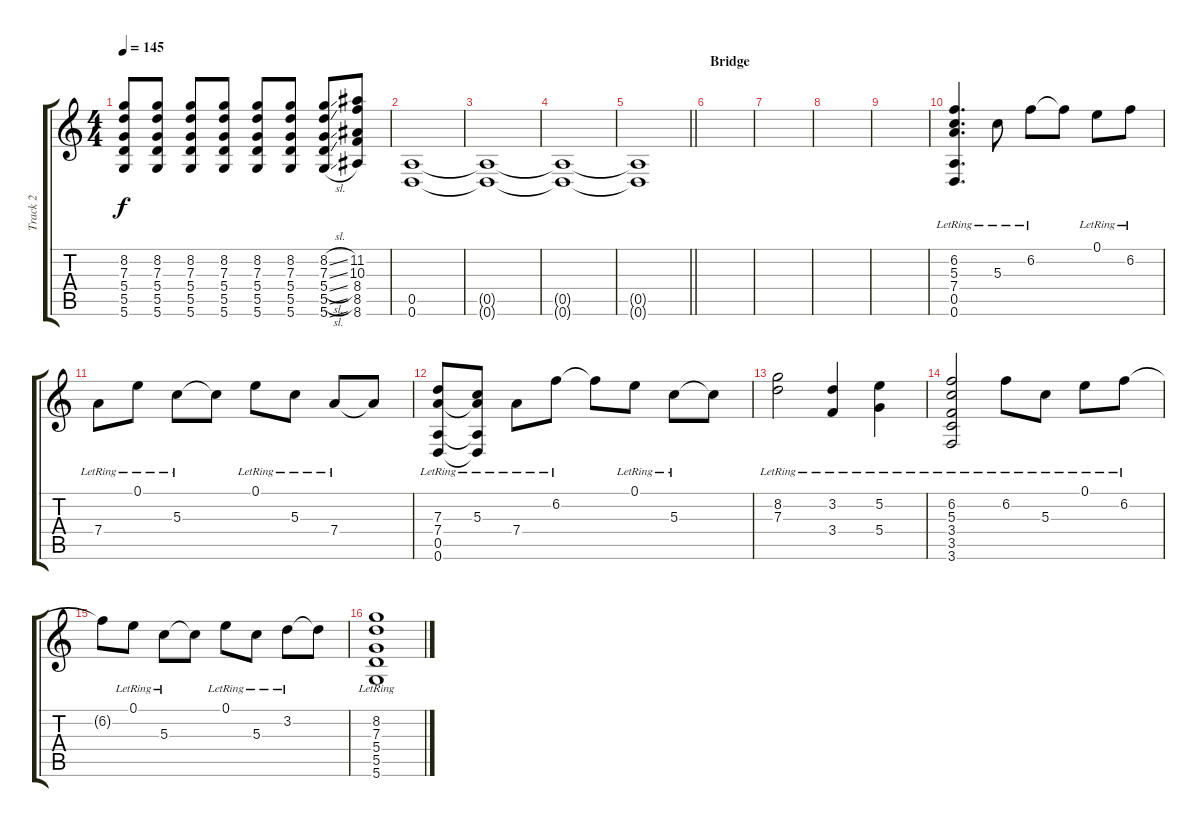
\track ("Track 2" "Track 2") {instrument distortionguitar}
\staff {score tabs}
\tuning (E4 B3 G3 D3 A2 D2) {hide}
\ts (4 4)
\tempo 145
\clef g2
\ks c
(8.2 7.3 5.4 5.5 5.6).8{dy f} (8.2 7.3 5.4 5.5 5.6).8 (8.2 7.3 5.4 5.5 5.6).8 (8.2 7.3 5.4 5.5 5.6).8 (8.2 7.3 5.4 5.5 5.6).8 (8.2 7.3 5.4 5.5 5.6).8 (8.2{sl} 7.3{sl} 5.4{sl} 5.5{sl} 5.6{sl}).8 (11.2 10.3 8.4 8.5 8.6).8 |
(0.5 0.6).1 |
(0.5{t} 0.6{t}).1 |
(0.5{t} 0.6{t}).1 |
\barLineRight lightlight
(0.5{t} 0.6{t}).1 |
\section ("" "Bridge")
|
|
|
|
(6.2{lr} 5.3{lr} 7.4{lr} 0.5{lr} 0.6{lr}).4{d instrument acousticgrandpiano} 5.3{lr}.8 6.2{lr}.8 6.2{t}.8 0.1{lr}.8 6.2{lr}.8 |
7.4{lr}.8 0.1{lr}.8 5.3{lr}.8 5.3{t}.8 0.1{lr}.8 5.3{lr}.8 7.4{lr}.8 7.4{t}.8 |
(7.3{lr} 7.4{lr} 0.5{lr} 0.6{lr}).8 (5.3{lr} 7.4{t} 0.5{t} 0.6{t}).8 7.4{lr}.8 6.2{lr}.8 6.2{t}.8 0.1{lr}.8 5.3{lr}.8 5.3{t}.8 |
(8.2{lr} 7.3{lr}).2 (3.2{lr} 3.4{lr}).4 (5.2{lr} 5.4{lr}).4 |
(6.2{lr} 5.3{lr} 3.4{lr} 3.5{lr} 3.6{lr}).2 6.2{lr}.8 5.3{lr}.8 0.1{lr}.8 6.2{lr}.8 |
6.2{t}.8 0.1{lr}.8 5.3{lr}.8 5.3{t}.8 0.1{lr}.8 5.3{lr}.8 3.2{lr}.8 3.2{t}.8 |
(8.2{lr} 7.3{lr} 5.4{lr} 5.5{lr} 5.6{lr}).1
